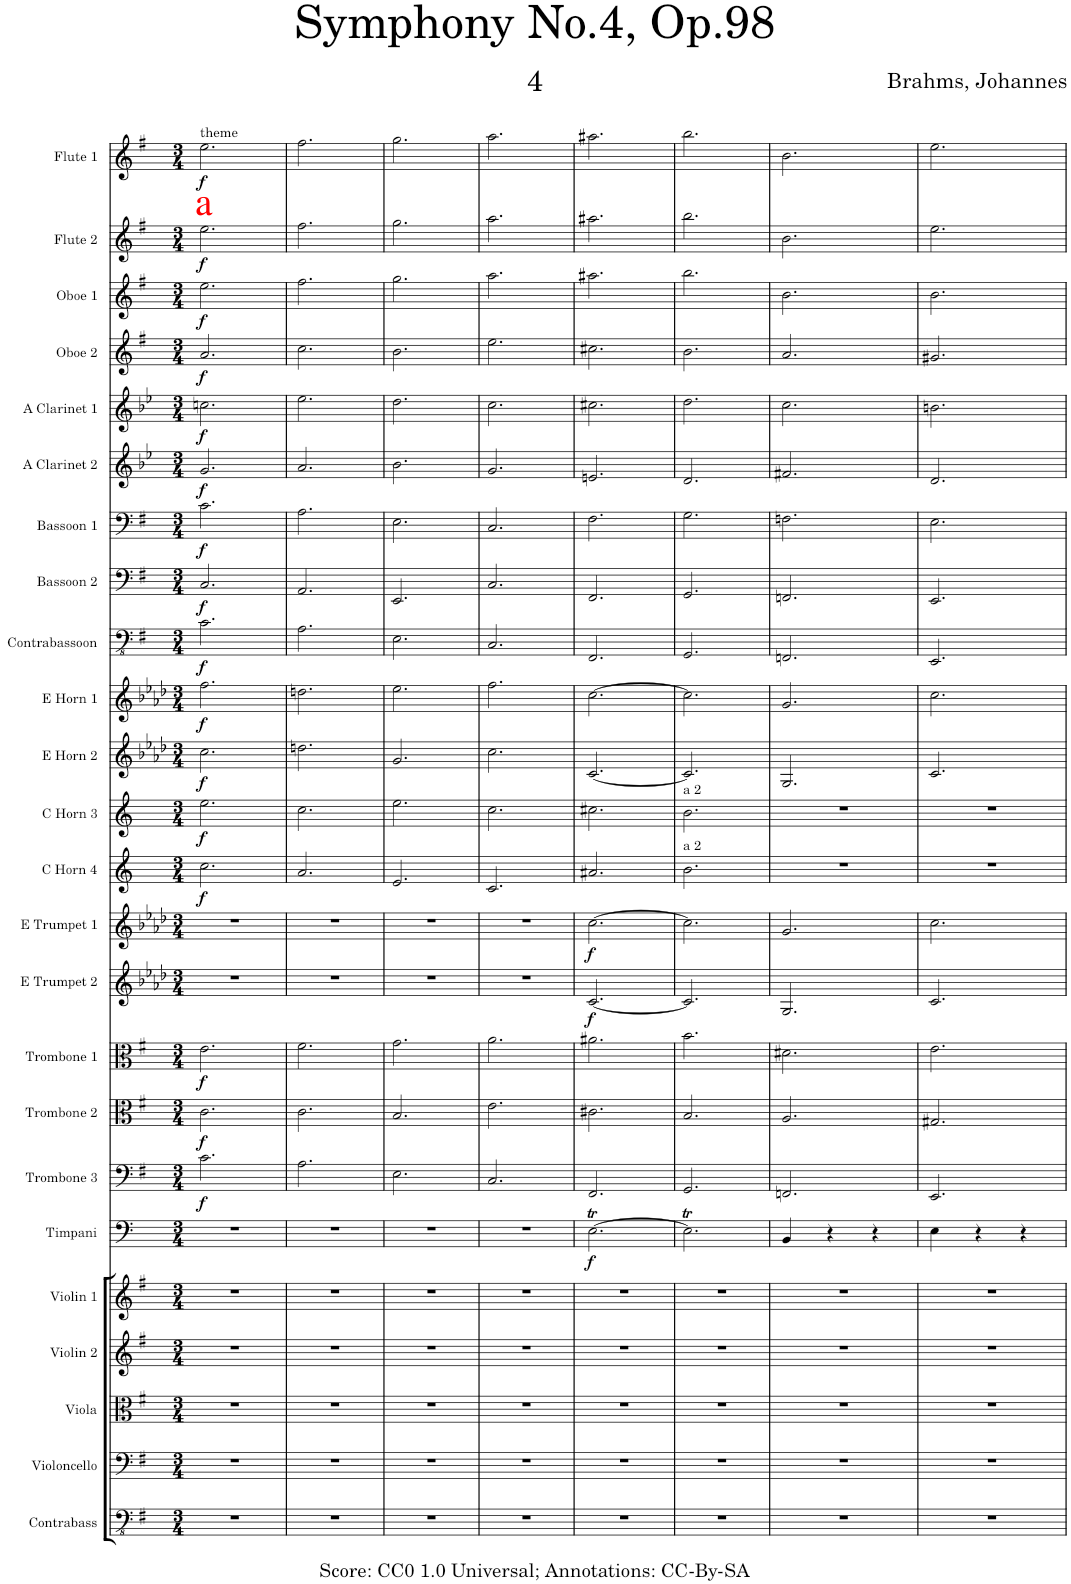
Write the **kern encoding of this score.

**kern	**kern	**kern	**kern	**kern	**kern	**dynam	**kern	**dynam	**kern	**dynam	**kern	**dynam	**kern	**dynam	**kern	**dynam	**kern	**dynam	**kern	**dynam	**kern	**dynam	**kern	**dynam	**kern	**dynam	**kern	**dynam	**kern	**dynam	**kern	**dynam	**kern	**dynam	**kern	**dynam	**kern	**dynam	**kern	**dynam	**kern	**text	**dynam
*part24	*part23	*part22	*part21	*part20	*part19	*part19	*part18	*part18	*part17	*part17	*part16	*part16	*part15	*part15	*part14	*part14	*part13	*part13	*part12	*part12	*part11	*part11	*part10	*part10	*part9	*part9	*part8	*part8	*part7	*part7	*part6	*part6	*part5	*part5	*part4	*part4	*part3	*part3	*part2	*part2	*part1	*part1	*part1
*staff24	*staff23	*staff22	*staff21	*staff20	*staff19	*staff19	*staff18	*staff18	*staff17	*staff17	*staff16	*staff16	*staff15	*staff15	*staff14	*staff14	*staff13	*staff13	*staff12	*staff12	*staff11	*staff11	*staff10	*staff10	*staff9	*staff9	*staff8	*staff8	*staff7	*staff7	*staff6	*staff6	*staff5	*staff5	*staff4	*staff4	*staff3	*staff3	*staff2	*staff2	*staff1	*staff1	*staff1
*I"Contrabass	*I"Violoncello	*I"Viola	*I"Violin 2	*I"Violin 1	*I"Timpani	*	*I"Trombone 3	*	*I"Trombone 2	*	*I"Trombone 1	*	*I"E Trumpet 2	*	*I"E Trumpet 1	*	*I"C Horn 4	*	*I"C Horn 3	*	*I"E Horn 2	*	*I"E Horn 1	*	*I"Contrabassoon	*	*I"Bassoon 2	*	*I"Bassoon 1	*	*I"A Clarinet 2	*	*I"A Clarinet 1	*	*I"Oboe 2	*	*I"Oboe 1	*	*I"Flute 2	*	*I"Flute 1	*	*
*I'Cb	*I'Vc	*I'Vla	*I'Vln 2	*I'Vln 1	*I'Timp	*	*I'Trb 3	*	*I'Trb 2	*	*I'Trb 1	*	*I'Tpt 2	*	*I'Tpt 1	*	*I'Hn 4	*	*I'Hn 3	*	*I'Hn 2	*	*I'Hn 1	*	*I'C.Bsn	*	*I'Bsn 2	*	*I'Bsn 1	*	*I'Cl 2	*	*I'Cl 1	*	*I'Ob 2	*	*I'Ob 1	*	*I'Fl 2	*	*I'Fl 1	*	*
*clefFv4	*clefF4	*clefC3	*clefG2	*clefG2	*clefF4	*	*clefF4	*	*clefC3	*	*clefC3	*	*clefG2	*	*clefG2	*	*clefG2	*	*clefG2	*	*clefG2	*	*clefG2	*	*clefFv4	*	*clefF4	*	*clefF4	*	*clefG2	*	*clefG2	*	*clefG2	*	*clefG2	*	*clefG2	*	*clefG2	*	*
*	*	*	*	*	*	*	*	*	*	*	*	*	*Trd-2c-4	*	*Trd-2c-4	*	*Trd7c12	*	*Trd7c12	*	*Trd5c8	*	*Trd5c8	*	*	*	*	*	*	*	*Trd2c3	*	*Trd2c3	*	*	*	*	*	*	*	*	*	*
*k[f#]	*k[f#]	*k[f#]	*k[f#]	*k[f#]	*k[]	*	*k[f#]	*	*k[f#]	*	*k[f#]	*	*k[b-e-a-d-]	*	*k[b-e-a-d-]	*	*k[]	*	*k[]	*	*k[b-e-a-d-]	*	*k[b-e-a-d-]	*	*k[f#]	*	*k[f#]	*	*k[f#]	*	*k[b-e-]	*	*k[b-e-]	*	*k[f#]	*	*k[f#]	*	*k[f#]	*	*k[f#]	*	*
*M3/4	*M3/4	*M3/4	*M3/4	*M3/4	*M3/4	*	*M3/4	*	*M3/4	*	*M3/4	*	*M3/4	*	*M3/4	*	*M3/4	*	*M3/4	*	*M3/4	*	*M3/4	*	*M3/4	*	*M3/4	*	*M3/4	*	*M3/4	*	*M3/4	*	*M3/4	*	*M3/4	*	*M3/4	*	*M3/4	*	*
=1	=1	=1	=1	=1	=1	=1	=1	=1	=1	=1	=1	=1	=1	=1	=1	=1	=1	=1	=1	=1	=1	=1	=1	=1	=1	=1	=1	=1	=1	=1	=1	=1	=1	=1	=1	=1	=1	=1	=1	=1	=1	=1	=1
!	!	!	!	!	!	!	!	!	!	!	!	!	!	!	!	!	!	!	!	!	!	!	!	!	!	!	!	!	!	!	!	!	!	!	!	!	!	!	!	!	!LO:TX:a:t=theme	!	!
!	!	!	!	!	!	!	!	!LO:DY:b	!	!LO:DY:b	!	!LO:DY:b	!	!	!	!	!	!LO:DY:b	!	!LO:DY:b	!	!LO:DY:b	!	!LO:DY:b	!	!LO:DY:b	!	!LO:DY:b	!	!LO:DY:b	!	!LO:DY:b	!	!LO:DY:b	!	!LO:DY:b	!	!LO:DY:b	!	!LO:DY:b	!	!LO:LY:b:color=#FF0000	!LO:DY:b
2.r	2.r	2.r	2.r	2.r	2.r	.	2.c\	f	2.c\	f	2.e\	f	2.r	.	2.r	.	2.cc\	f	2.ee\	f	2.cc\	f	2.ff\	f	2.C\	f	2.C/	f	2.c\	f	2.g/	f	2.ccn\	f	2.a/	f	2.ee\	f	2.ee\	f	2.ee\	a	f
=2	=2	=2	=2	=2	=2	=2	=2	=2	=2	=2	=2	=2	=2	=2	=2	=2	=2	=2	=2	=2	=2	=2	=2	=2	=2	=2	=2	=2	=2	=2	=2	=2	=2	=2	=2	=2	=2	=2	=2	=2	=2	=2	=2
2.r	2.r	2.r	2.r	2.r	2.r	.	2.A\	.	2.c\	.	2.f#\	.	2.r	.	2.r	.	2.a/	.	2.cc\	.	2.ddn\	.	2.ddn\	.	2.AA\	.	2.AA/	.	2.A\	.	2.a/	.	2.ee-\	.	2.cc\	.	2.ff#\	.	2.ff#\	.	2.ff#\	.	.
=3	=3	=3	=3	=3	=3	=3	=3	=3	=3	=3	=3	=3	=3	=3	=3	=3	=3	=3	=3	=3	=3	=3	=3	=3	=3	=3	=3	=3	=3	=3	=3	=3	=3	=3	=3	=3	=3	=3	=3	=3	=3	=3	=3
2.r	2.r	2.r	2.r	2.r	2.r	.	2.E\	.	2.B/	.	2.g\	.	2.r	.	2.r	.	2.e/	.	2.ee\	.	2.g/	.	2.ee-\	.	2.EE\	.	2.EE/	.	2.E\	.	2.b-\	.	2.dd\	.	2.b\	.	2.gg\	.	2.gg\	.	2.gg\	.	.
=4	=4	=4	=4	=4	=4	=4	=4	=4	=4	=4	=4	=4	=4	=4	=4	=4	=4	=4	=4	=4	=4	=4	=4	=4	=4	=4	=4	=4	=4	=4	=4	=4	=4	=4	=4	=4	=4	=4	=4	=4	=4	=4	=4
2.r	2.r	2.r	2.r	2.r	2.r	.	2.C/	.	2.e\	.	2.a\	.	2.r	.	2.r	.	2.c/	.	2.cc\	.	2.cc\	.	2.ff\	.	2.CC/	.	2.C/	.	2.C/	.	2.g/	.	2.cc\	.	2.ee\	.	2.aa\	.	2.aa\	.	2.aa\	.	.
=5	=5	=5	=5	=5	=5	=5	=5	=5	=5	=5	=5	=5	=5	=5	=5	=5	=5	=5	=5	=5	=5	=5	=5	=5	=5	=5	=5	=5	=5	=5	=5	=5	=5	=5	=5	=5	=5	=5	=5	=5	=5	=5	=5
!	!	!	!	!	!	!LO:DY:b	!	!	!	!	!	!	!	!LO:DY:b	!	!LO:DY:b	!	!	!	!	!	!	!	!	!	!	!	!	!	!	!	!	!	!	!	!	!	!	!	!	!	!	!
2.r	2.r	2.r	2.r	2.r	[2.E>\	f	2.FF#/	.	2.c#X\	.	2.a#X\	.	[2.c/	f	[2.cc\	f	2.a#X/	.	2.cc#X\	.	[2.c/	.	[2.cc\	.	2.FFF#/	.	2.FF#/	.	2.F#\	.	2.en/	.	2.cc#X\	.	2.cc#X\	.	2.aa#X\	.	2.aa#X\	.	2.aa#X\	.	.
=6	=6	=6	=6	=6	=6	=6	=6	=6	=6	=6	=6	=6	=6	=6	=6	=6	=6	=6	=6	=6	=6	=6	=6	=6	=6	=6	=6	=6	=6	=6	=6	=6	=6	=6	=6	=6	=6	=6	=6	=6	=6	=6	=6
!	!	!	!	!	!	!	!	!	!	!	!	!	!	!	!	!	!	!	!LO:TX:a:t=a 2	!	!	!	!	!	!	!	!	!	!	!	!	!	!	!	!	!	!	!	!	!	!	!	!
!	!	!	!	!	!	!	!	!	!	!	!	!	!	!	!	!	!LO:TX:a:t=a 2	!	!	!	!	!	!	!	!	!	!	!	!	!	!	!	!	!	!	!	!	!	!	!	!	!	!
2.r	2.r	2.r	2.r	2.r	2.E>\]	.	2.GG/	.	2.B/	.	2.b\	.	2.c/]	.	2.cc\]	.	2.b\	.	2.b\	.	2.c/]	.	2.cc\]	.	2.GGG/	.	2.GG/	.	2.G\	.	2.d/	.	2.dd\	.	2.b\	.	2.bb\	.	2.bb\	.	2.bb\	.	.
=7	=7	=7	=7	=7	=7	=7	=7	=7	=7	=7	=7	=7	=7	=7	=7	=7	=7	=7	=7	=7	=7	=7	=7	=7	=7	=7	=7	=7	=7	=7	=7	=7	=7	=7	=7	=7	=7	=7	=7	=7	=7	=7	=7
2.r	2.r	2.r	2.r	2.r	4BB/	.	2.FFn/	.	2.A/	.	2.d#X\	.	2.G/	.	2.g/	.	2.r	.	2.r	.	2.G/	.	2.g/	.	2.FFFn/	.	2.FFn/	.	2.Fn\	.	2.f#X/	.	2.cc\	.	2.a/	.	2.b\	.	2.b\	.	2.b\	.	.
.	.	.	.	.	4r	.	.	.	.	.	.	.	.	.	.	.	.	.	.	.	.	.	.	.	.	.	.	.	.	.	.	.	.	.	.	.	.	.	.	.	.	.	.
.	.	.	.	.	4r	.	.	.	.	.	.	.	.	.	.	.	.	.	.	.	.	.	.	.	.	.	.	.	.	.	.	.	.	.	.	.	.	.	.	.	.	.	.
=8	=8	=8	=8	=8	=8	=8	=8	=8	=8	=8	=8	=8	=8	=8	=8	=8	=8	=8	=8	=8	=8	=8	=8	=8	=8	=8	=8	=8	=8	=8	=8	=8	=8	=8	=8	=8	=8	=8	=8	=8	=8	=8	=8
2.r	2.r	2.r	2.r	2.r	4E\	.	2.EE/	.	2.G#X/	.	2.e\	.	2.c/	.	2.cc\	.	2.r	.	2.r	.	2.c/	.	2.cc\	.	2.EEE/	.	2.EE/	.	2.E\	.	2.d/	.	2.bn\	.	2.g#X/	.	2.b\	.	2.ee\	.	2.ee\	.	.
.	.	.	.	.	4r	.	.	.	.	.	.	.	.	.	.	.	.	.	.	.	.	.	.	.	.	.	.	.	.	.	.	.	.	.	.	.	.	.	.	.	.	.	.
.	.	.	.	.	4r	.	.	.	.	.	.	.	.	.	.	.	.	.	.	.	.	.	.	.	.	.	.	.	.	.	.	.	.	.	.	.	.	.	.	.	.	.	.
=	=	=	=	=	=	=	=	=	=	=	=	=	=	=	=	=	=	=	=	=	=	=	=	=	=	=	=	=	=	=	=	=	=	=	=	=	=	=	=	=	=	=	=
*-	*-	*-	*-	*-	*-	*-	*-	*-	*-	*-	*-	*-	*-	*-	*-	*-	*-	*-	*-	*-	*-	*-	*-	*-	*-	*-	*-	*-	*-	*-	*-	*-	*-	*-	*-	*-	*-	*-	*-	*-	*-	*-	*-
